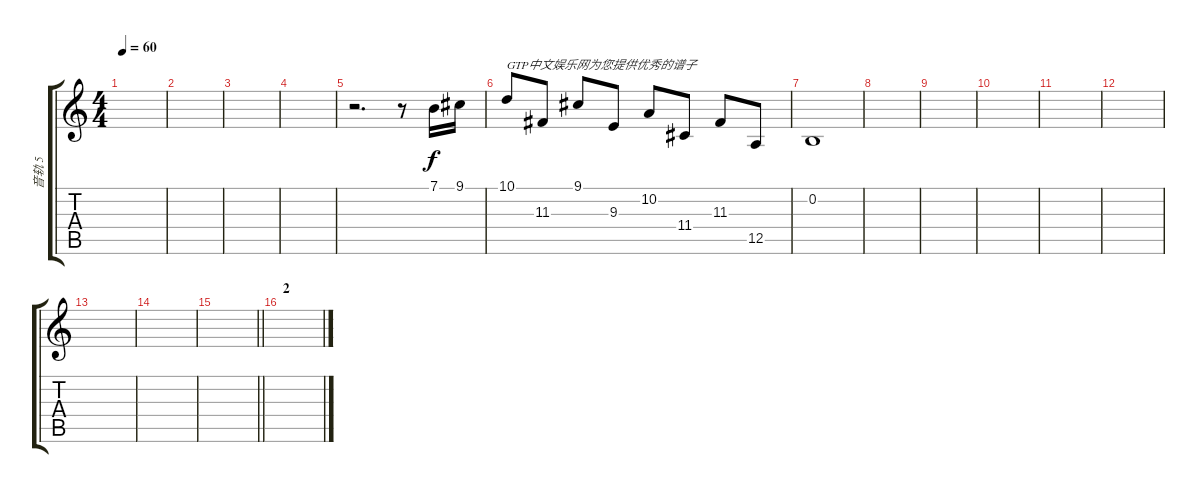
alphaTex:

\track ("音轨 5" "音轨 5") {instrument stringensemble2}
\staff {score tabs}
\tuning (E4 B3 G3 D3 A2 E2) {hide}
\ts (4 4)
\tempo 60
\clef g2
\ks c
|
|
|
|
r.2{d} r.8 7.1.16 9.1.16 |
10.1.8{txt "GTP中文娱乐网为您提供优秀的谱子"} 11.3.8 9.1.8 9.3.8 10.2.8 11.4.8 11.3.8 12.5.8 |
0.2.1 |
|
|
|
|
|
|
|
\barLineRight lightlight
|
\section ("" "2")
